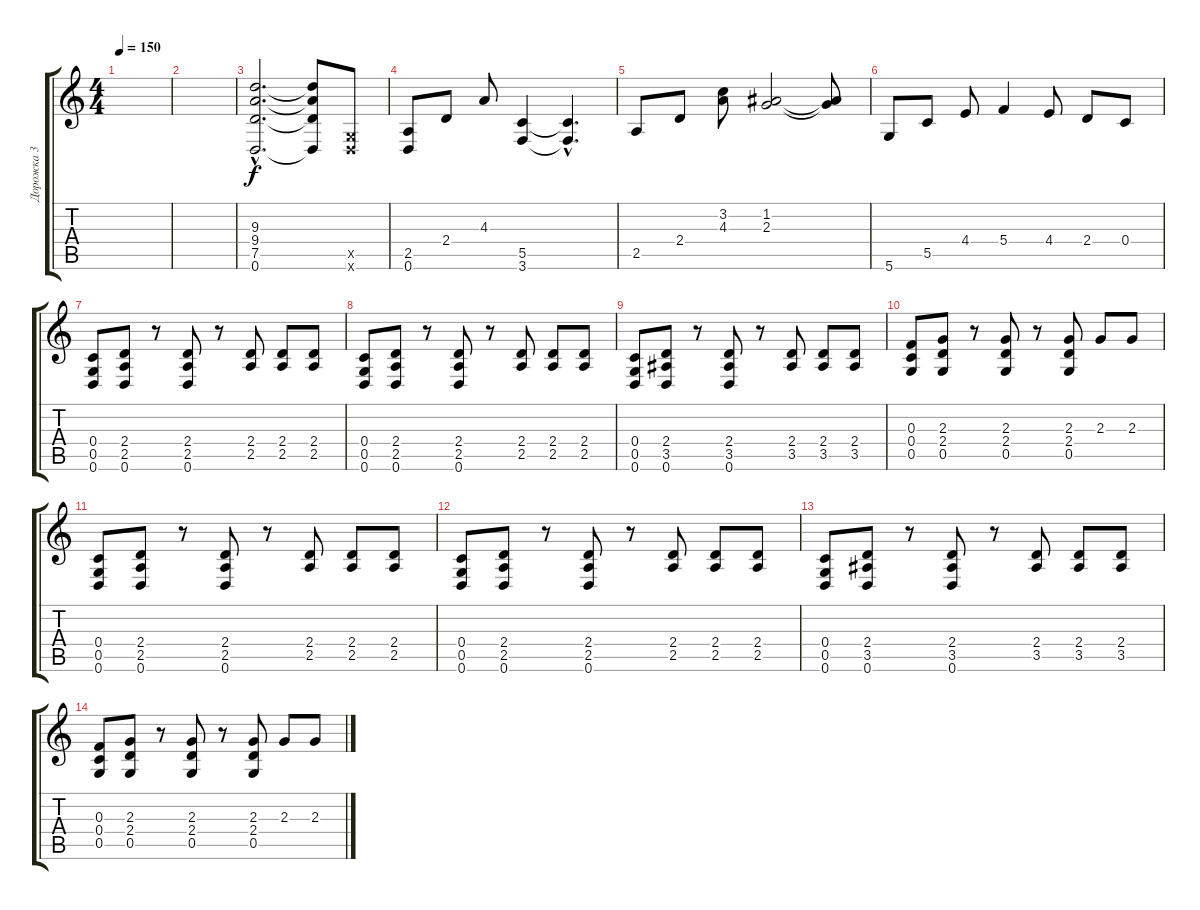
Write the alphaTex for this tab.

\track ("Дорожка 3" "Дорожка 3") {instrument distortionguitar}
\staff {score tabs}
\tuning (D4 A3 F3 C3 G2 D2) {hide}
\ts (4 4)
\tempo 150
\clef g2
\ks c
|
|
(9.3{hac} 9.4{hac} 7.5{hac} 0.6{hac}).2{d} (9.3{t} 9.4{t} 7.5{t} 0.6{t}).8 (0.5{x} 0.6{x}).8 |
(2.5 0.6).8 2.4.8 4.3.8 (5.5 3.6).4 (5.5{hac t} 3.6{hac t}).4{d} |
2.5.8 2.4.8 (3.2 4.3).8 (1.2 2.3).2 (1.2{t} 2.3{t}).8 |
5.6.8 5.5.8 4.4.8 5.4.4 4.4.8 2.4.8 0.4.8 |
(0.4 0.5 0.6).8 (2.4 2.5 0.6).8 r.8 (2.4 2.5 0.6).8 r.8 (2.4 2.5).8 (2.4 2.5).8 (2.4 2.5).8 |
(0.4 0.5 0.6).8 (2.4 2.5 0.6).8 r.8 (2.4 2.5 0.6).8 r.8 (2.4 2.5).8 (2.4 2.5).8 (2.4 2.5).8 |
(0.4 0.5 0.6).8 (2.4 3.5 0.6).8 r.8 (2.4 3.5 0.6).8 r.8 (2.4 3.5).8 (2.4 3.5).8 (2.4 3.5).8 |
(0.3 0.4 0.5).8 (2.3 2.4 0.5).8 r.8 (2.3 2.4 0.5).8 r.8 (2.3 2.4 0.5).8 2.3.8 2.3.8 |
(0.4 0.5 0.6).8 (2.4 2.5 0.6).8 r.8 (2.4 2.5 0.6).8 r.8 (2.4 2.5).8 (2.4 2.5).8 (2.4 2.5).8 |
(0.4 0.5 0.6).8 (2.4 2.5 0.6).8 r.8 (2.4 2.5 0.6).8 r.8 (2.4 2.5).8 (2.4 2.5).8 (2.4 2.5).8 |
(0.4 0.5 0.6).8 (2.4 3.5 0.6).8 r.8 (2.4 3.5 0.6).8 r.8 (2.4 3.5).8 (2.4 3.5).8 (2.4 3.5).8 |
(0.3 0.4 0.5).8 (2.3 2.4 0.5).8 r.8 (2.3 2.4 0.5).8 r.8 (2.3 2.4 0.5).8 2.3.8 2.3.8
